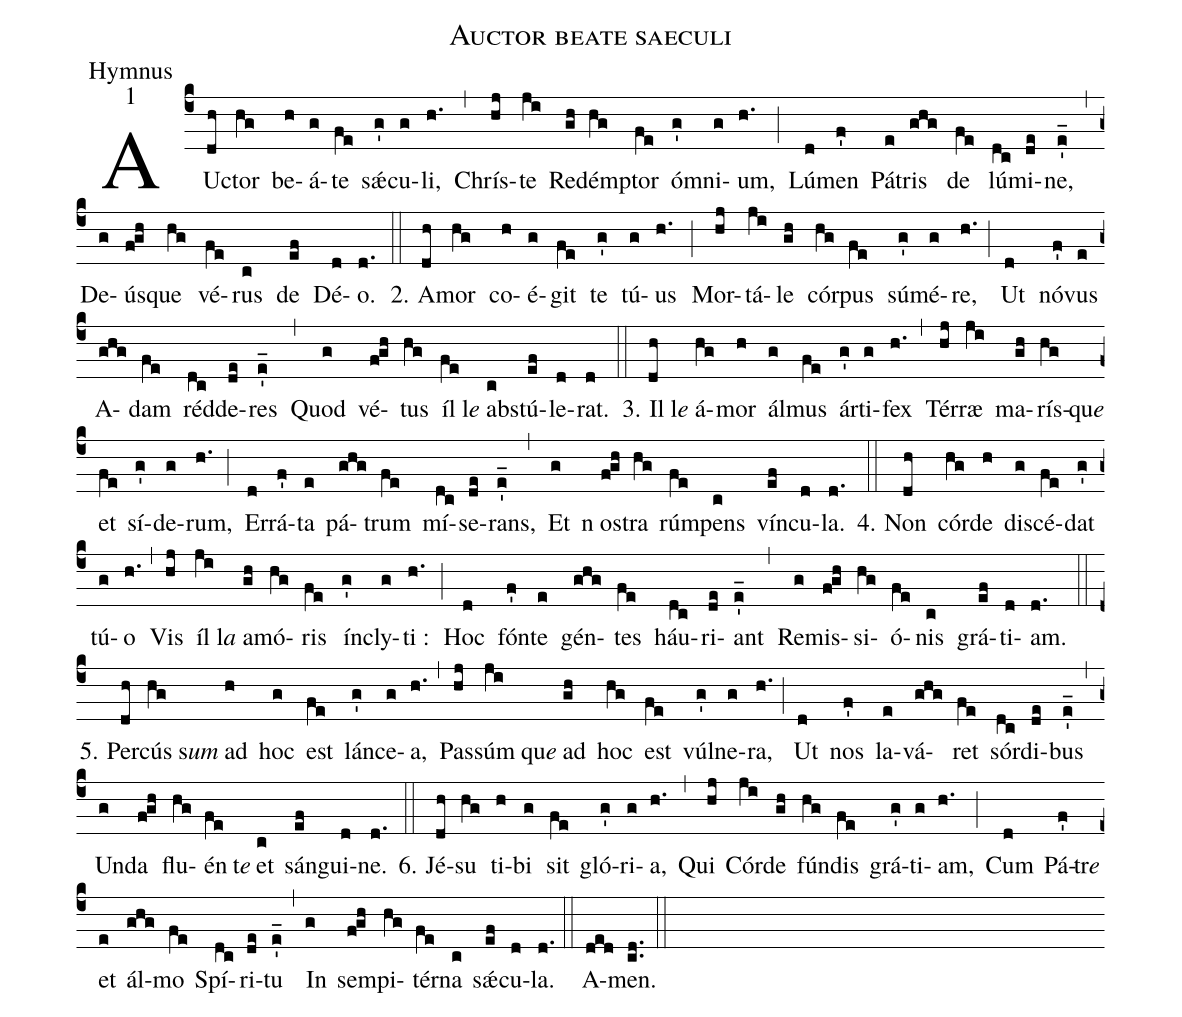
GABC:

name:Auctor beate saeculi;
office-part:Hymnus;
mode:1;
%%
(c4) AUc(dh)tor(hg) be(h)á(g)te(fe) sǽ(g')cu(g)li,(h.) (,)Chrís(hj)te(ji) Red(gh)émp(hg)tor(fe) óm(g')ni(g)um,(h.) (;)Lú(d)men(f') Pá(e)tris(ghg) de(fe) lú(dc)mi(de)ne,(e'_) (,)De(g)ús(f!gh)que(hg) vé(fe)rus(c) de(ef) Dé(d)o.(d.) (::)
2. A(dh)mor(hg) co(h)é(g)git(fe) te(g') tú(g)us(h.) (;)Mor(hj)tá(ji)le(gh) cór(hg)pus(fe) sú(g')mé(g)re,(h.) (;)Ut(d) nó(f')vus(e) A(ghg)dam(fe) réd(dc)de(de)res(e'_) (,) Quod(g) vé(f!gh)tus(hg) íl(fe)l<i>e</i>() abs(c)tú(ef)le(d)rat.(d) (::)
3. Il(dh)l<i>e</i>() á(hg)mor(h) ál(g)mus(fe) ár(g')ti(g)fex(h.) (,) Tér(hj)ræ(ji) ma(gh)rís(hg)qu<i>e</i>() et(fe) sí(g')de(g)rum,(h.) (;)Er(d)rá(f')ta(e) pá(ghg)trum(fe) mí(dc)se(de)rans,(e'_) (,)Et(g) n os(f!gh)tra(hg) rúm(fe)pens(c) vín(ef)cu(d)la.(d.) (::)
4. Non(dh) cór(hg)de(h) di(g)scé(fe)dat(g') tú(g)o(h.) (,) Vis(hj) íl(ji)l<i>a</i>() a(gh)mó(hg)ris(fe) ín(g')cly(g)ti :(h.) (;)Hoc(d) fón(f')te(e) gén(ghg)tes(fe) háu(dc)ri(de)ant(e'_) (,)Re(g)mis(f!gh)si(hg)ó(fe)nis(c) grá(ef)ti(d)am.(d.) (::)
5. Per(dh)cús(hg)s<i>um</i>() ad(h) hoc(g) est(fe) lán(g')ce(g)a,(h.) (,)Pas(hj)súm(ji)qu<i>e</i>() ad(gh) hoc(hg) est(fe) vúl(g')ne(g)ra,(h.) (;)Ut(d) nos(f') la(e)vá(ghg)ret(fe) sór(dc)di(de)bus(e'_) (,)Un(g)da(f!gh) flu(hg)én(fe)t<i>e</i>() et(c) sán(ef)gui(d)ne.(d.) (::)
6. Jé(dh)su(hg) ti(h)bi(g) sit(fe) gló(g')ri(g)a,(h.) (,)Qui(hj) Cór(ji)de(gh) fún(hg)dis(fe) grá(g')ti(g)am,(h.) (;)Cum(d) Pá(f')tr<i>e</i>() et(e) ál(ghg)mo(fe) Spí(dc)ri(de)tu(e'_) (,) In(g) sem(f!gh)pi(hg)tér(fe)na(c) sǽ(ef)cu(d)la.(d.) (::)
A(ded)men.(cd..) (::)
